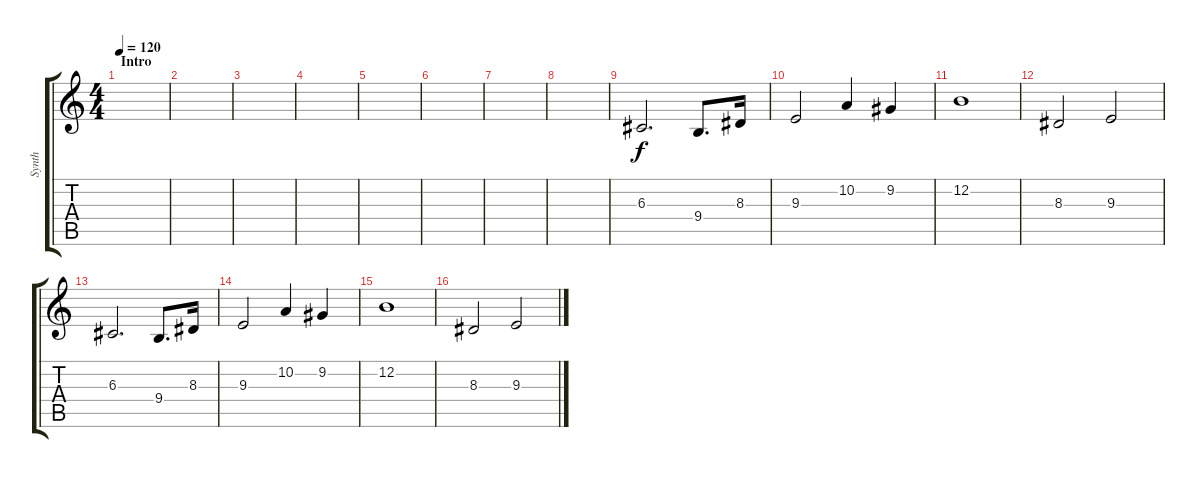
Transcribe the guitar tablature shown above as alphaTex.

\track ("Synth" "Synth") {instrument stringensemble1}
\staff {score tabs}
\tuning (E4 B3 G3 D3 A2 E2) {hide}
\ts (4 4)
\section ("" "Intro")
\tempo 120
\clef g2
\ks c
|
|
|
|
|
|
|
|
6.3.2{d} 9.4.8{d} 8.3.16 |
9.3.2 10.2.4 9.2.4 |
12.2.1 |
8.3.2 9.3.2 |
6.3.2{d} 9.4.8{d} 8.3.16 |
9.3.2 10.2.4 9.2.4 |
12.2.1 |
8.3.2 9.3.2
